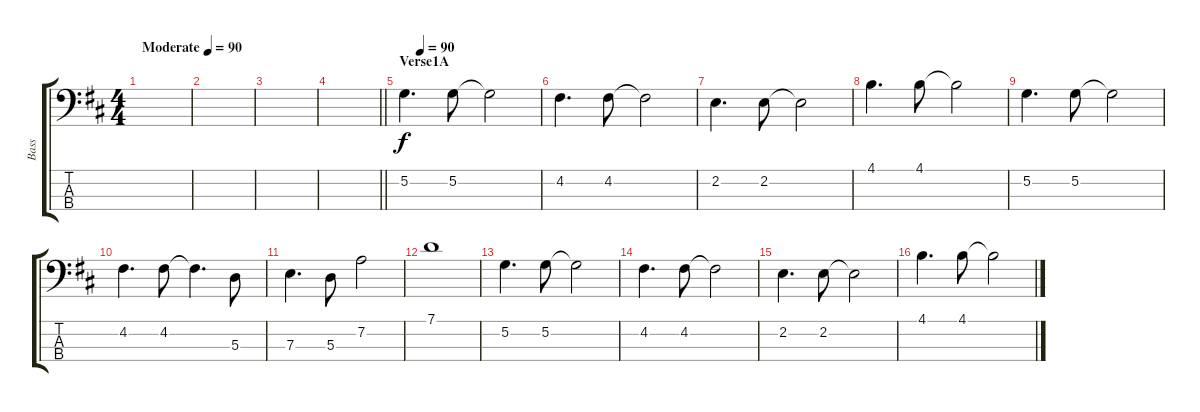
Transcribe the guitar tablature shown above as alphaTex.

\track ("Bass" "Bass") {instrument electricbassfinger}
\staff {score tabs}
\tuning (G2 D2 A1 E1) {hide}
\ts (4 4)
\tempo (90 "Moderate")
\tempo 77
\tempo (90 "Moderate")
\clef f4
\ks d
|
|
|
\barLineRight lightlight
|
\section ("" "Verse1A")
\tempo (90 0.125)
5.2.4{d} 5.2.8 5.2{t}.2 |
4.2.4{d} 4.2.8 4.2{t}.2 |
2.2.4{d} 2.2.8 2.2{t}.2 |
4.1.4{d} 4.1.8 4.1{t}.2 |
5.2.4{d} 5.2.8 5.2{t}.2 |
4.2.4{d} 4.2.8 4.2{t}.4{d} 5.3.8 |
7.3.4{d} 5.3.8 7.2.2 |
7.1.1 |
5.2.4{d} 5.2.8 5.2{t}.2 |
4.2.4{d} 4.2.8 4.2{t}.2 |
2.2.4{d} 2.2.8 2.2{t}.2 |
4.1.4{d} 4.1.8 4.1{t}.2
